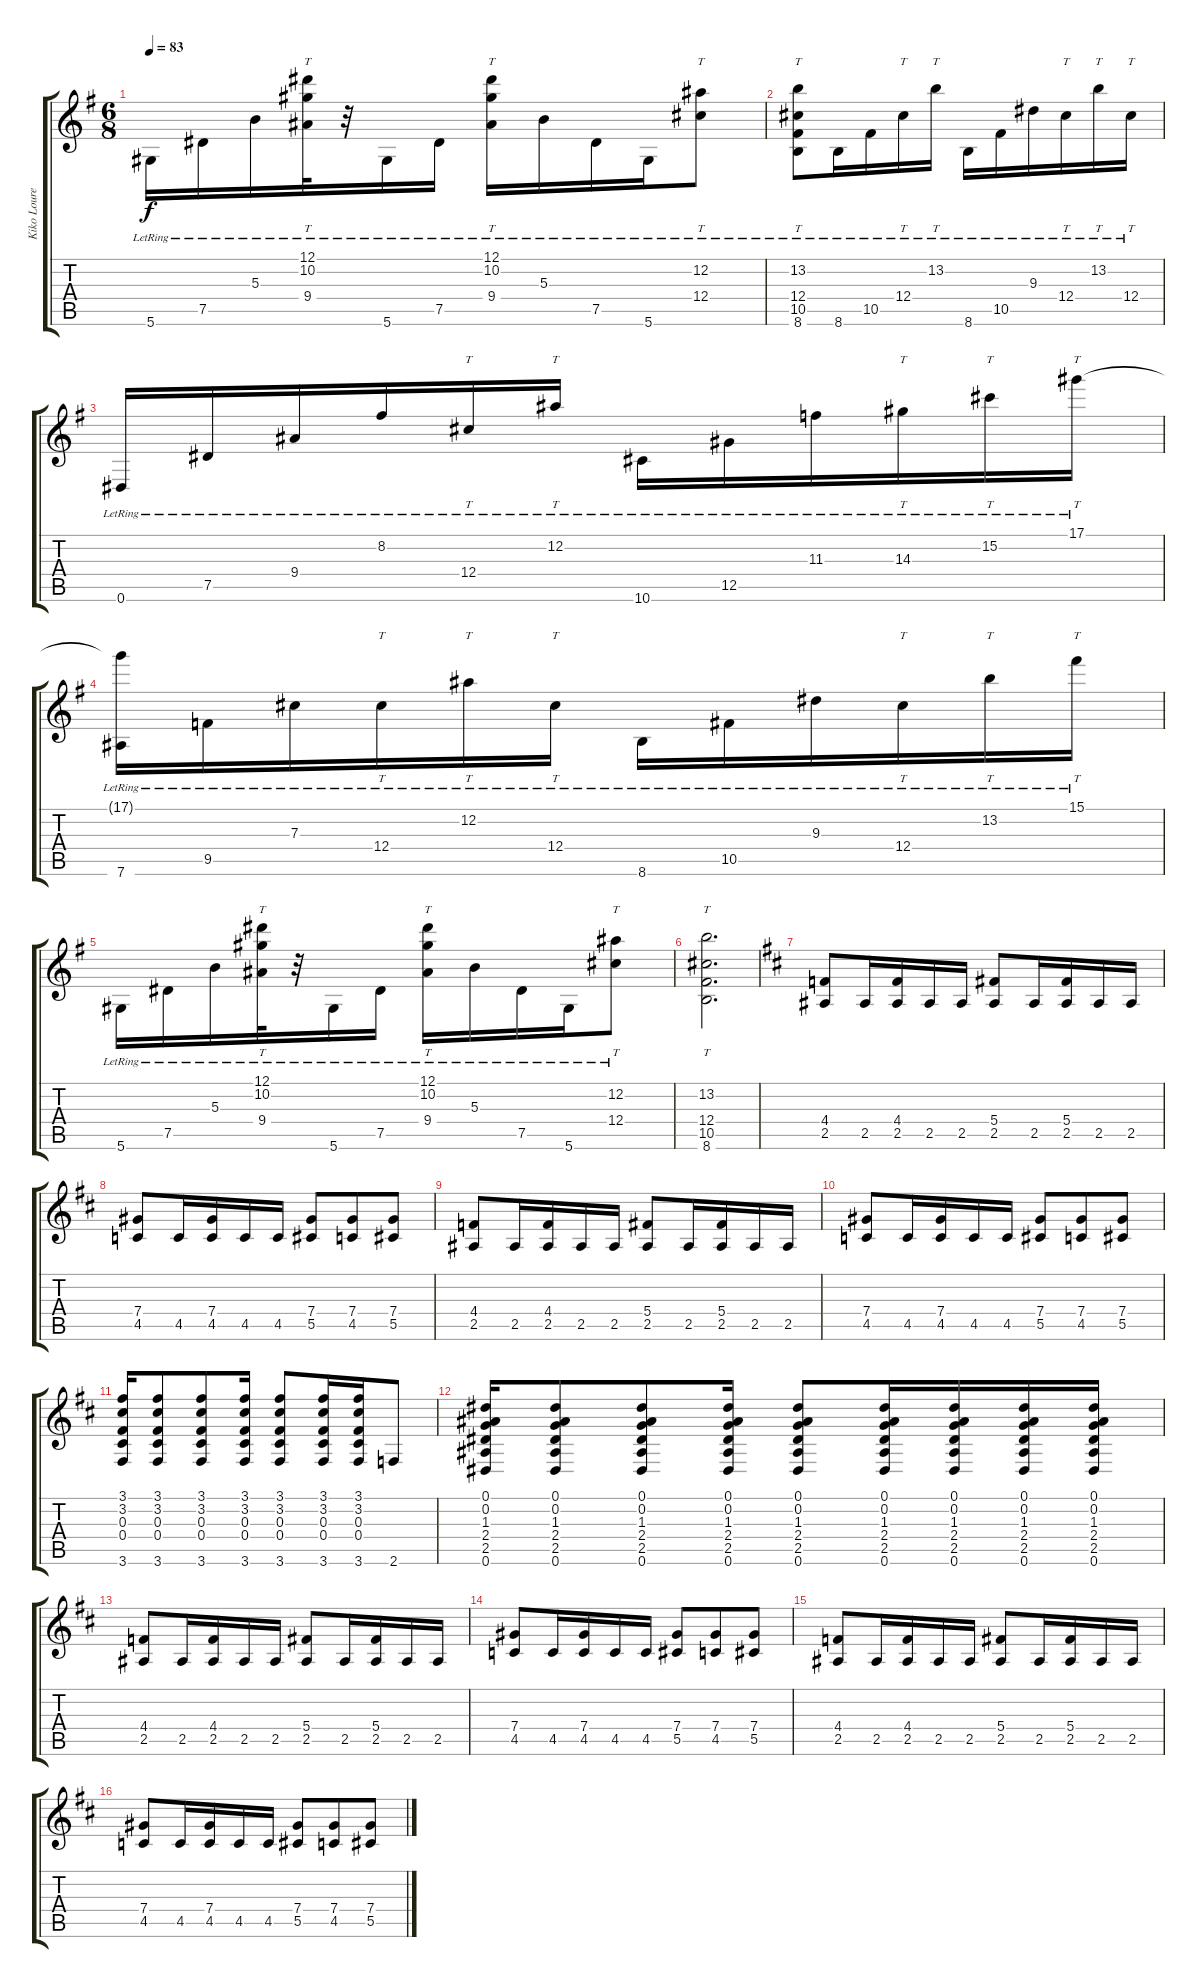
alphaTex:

\track ("Kiko Loureiro" "Kiko Loure") {instrument electricguitarjazz}
\staff {score tabs}
\tuning (Eb4 Bb3 Gb3 Db3 Ab2 Eb2) {hide}
\ts (6 8)
\tempo 83
\clef g2
\ks g
5.6{lr}.16{dy f} 7.5{lr}.16 5.3{lr}.16 (12.1{lr} 10.2{lr} 9.4{lr}).32{tt} r.32 5.6{lr}.16 7.5{lr}.16 (12.1{lr} 10.2{lr} 9.4{lr}).16{tt} 5.3{lr}.16 7.5{lr}.16 5.6{lr}.16 (12.2{lr} 12.4{lr}).8{tt} |
(13.2{lr} 12.4{lr} 10.5{lr} 8.6{lr}).8{tt} 8.6{lr}.16 10.5{lr}.16 12.4{lr}.16{tt} 13.2{lr}.16{tt} 8.6{lr}.16 10.5{lr}.16 9.3{lr}.16 12.4{lr}.16{tt} 13.2{lr}.16{tt} 12.4{lr}.16{tt} |
0.6{lr}.16 7.5{lr}.16 9.4{lr}.16 8.2{lr}.16 12.4{lr}.16{tt} 12.2{lr}.16{tt} 10.6{lr}.16 12.5{lr}.16 11.3{lr}.16 14.3{lr}.16{tt} 15.2{lr}.16{tt} 17.1{lr}.16{tt} |
(17.1{t} 7.6{lr}).16 9.5{lr}.16 7.3{lr}.16 12.4{lr}.16{tt} 12.2{lr}.16{tt} 12.4{lr}.16{tt} 8.6{lr}.16 10.5{lr}.16 9.3{lr}.16 12.4{lr}.16{tt} 13.2{lr}.16{tt} 15.1{lr}.16{tt} |
5.6{lr}.16 7.5{lr}.16 5.3{lr}.16 (12.1{lr} 10.2{lr} 9.4{lr}).32{tt} r.32 5.6{lr}.16 7.5{lr}.16 (12.1{lr} 10.2{lr} 9.4{lr}).16{tt} 5.3{lr}.16 7.5{lr}.16 5.6{lr}.16 (12.2{lr} 12.4{lr}).8{tt} |
(13.2 12.4 10.5 8.6).2{tt d} |
\ks d
(4.4 2.5).8{instrument distortionguitar} 2.5.16 (4.4 2.5).16 2.5.16 2.5.16 (5.4 2.5).8 2.5.16 (5.4 2.5).16 2.5.16 2.5.16 |
(7.4 4.5).8 4.5.16 (7.4 4.5).16 4.5.16 4.5.16 (7.4 5.5).8 (7.4 4.5).8 (7.4 5.5).8 |
(4.4 2.5).8{instrument distortionguitar} 2.5.16 (4.4 2.5).16 2.5.16 2.5.16 (5.4 2.5).8 2.5.16 (5.4 2.5).16 2.5.16 2.5.16 |
(7.4 4.5).8 4.5.16 (7.4 4.5).16 4.5.16 4.5.16 (7.4 5.5).8 (7.4 4.5).8 (7.4 5.5).8 |
(3.1 3.2 0.3 0.4 3.6).16 (3.1 3.2 0.3 0.4 3.6).8 (3.1 3.2 0.3 0.4 3.6).8 (3.1 3.2 0.3 0.4 3.6).16 (3.1 3.2 0.3 0.4 3.6).8 (3.1 3.2 0.3 0.4 3.6).16 (3.1 3.2 0.3 0.4 3.6).16 2.6.8 |
(0.1 0.2 1.3 2.4 2.5 0.6).16 (0.1 0.2 1.3 2.4 2.5 0.6).8 (0.1 0.2 1.3 2.4 2.5 0.6).8 (0.1 0.2 1.3 2.4 2.5 0.6).16 (0.1 0.2 1.3 2.4 2.5 0.6).8 (0.1 0.2 1.3 2.4 2.5 0.6).16 (0.1 0.2 1.3 2.4 2.5 0.6).16 (0.1 0.2 1.3 2.4 2.5 0.6).16 (0.1 0.2 1.3 2.4 2.5 0.6).16 |
(4.4 2.5).8{instrument distortionguitar} 2.5.16 (4.4 2.5).16 2.5.16 2.5.16 (5.4 2.5).8 2.5.16 (5.4 2.5).16 2.5.16 2.5.16 |
(7.4 4.5).8 4.5.16 (7.4 4.5).16 4.5.16 4.5.16 (7.4 5.5).8 (7.4 4.5).8 (7.4 5.5).8 |
(4.4 2.5).8{instrument distortionguitar} 2.5.16 (4.4 2.5).16 2.5.16 2.5.16 (5.4 2.5).8 2.5.16 (5.4 2.5).16 2.5.16 2.5.16 |
(7.4 4.5).8 4.5.16 (7.4 4.5).16 4.5.16 4.5.16 (7.4 5.5).8 (7.4 4.5).8 (7.4 5.5).8
